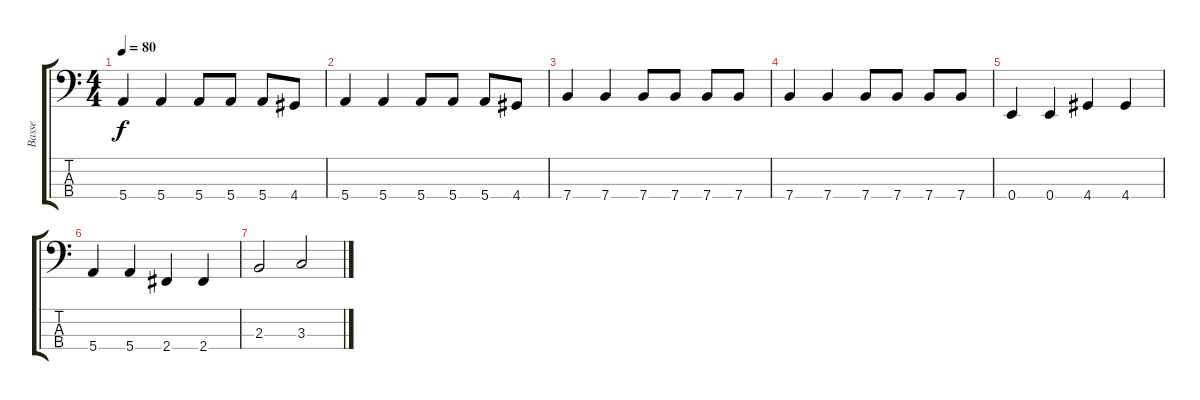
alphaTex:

\track ("Basse" "Basse") {instrument electricbassfinger}
\staff {score tabs}
\tuning (G2 D2 A1 E1) {hide}
\ts (4 4)
\tempo 80
\clef f4
\ks c
5.4.4{dy f} 5.4.4 5.4.8 5.4.8 5.4.8 4.4.8 |
5.4.4 5.4.4 5.4.8 5.4.8 5.4.8 4.4.8 |
7.4.4 7.4.4 7.4.8 7.4.8 7.4.8 7.4.8 |
7.4.4 7.4.4 7.4.8 7.4.8 7.4.8 7.4.8 |
0.4.4 0.4.4 4.4.4 4.4.4 |
5.4.4 5.4.4 2.4.4 2.4.4 |
2.3.2 3.3.2
